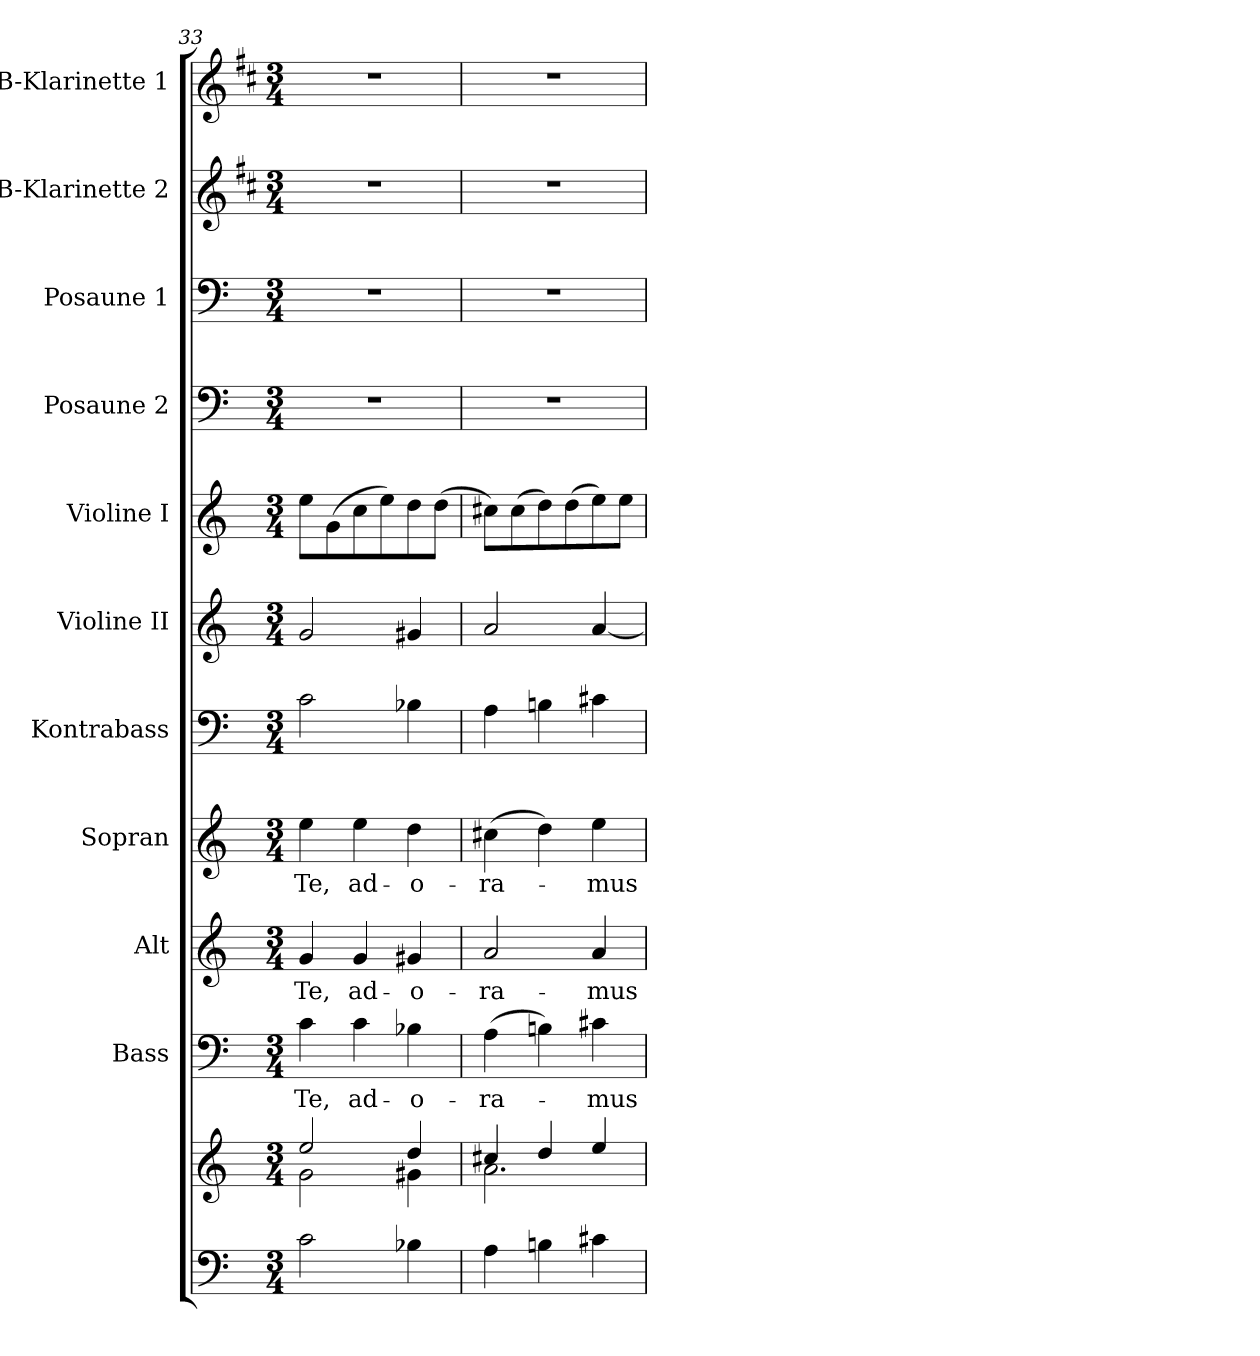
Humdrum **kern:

**kern	**kern	**kern	**text	**kern	**text	**kern	**text	**kern	**kern	**kern	**kern	**kern	**kern	**kern
*part11	*part11	*part10	*part10	*part9	*part9	*part8	*part8	*part7	*part6	*part5	*part4	*part3	*part2	*part1
*staff12	*staff11	*staff10	*staff10	*staff9	*staff9	*staff8	*staff8	*staff7	*staff6	*staff5	*staff4	*staff3	*staff2	*staff1
*	*	*I"Bass	*	*I"Alt	*	*I"Sopran	*	*I"Kontrabass	*I"Violine II	*I"Violine I	*I"Posaune 2	*I"Posaune 1	*I"B-Klarinette 2	*I"B-Klarinette 1
*	*	*I'B.	*	*I'A.	*	*I'S.	*	*I'Kb.	*I'Vl. II	*I'Vl. I	*I'Pos. 2	*I'Pos. 1	*I'B Kl. 2	*I'B Kl. 1
*clefF4	*clefG2	*clefF4	*	*clefG2	*	*clefG2	*	*clefF4	*clefG2	*clefG2	*clefF4	*clefF4	*clefG2	*clefG2
*	*	*	*	*	*	*	*	*ITrd7c12	*	*	*	*	*ITrd1c2	*ITrd1c2
*k[]	*k[]	*k[]	*	*k[]	*	*k[]	*	*k[]	*k[]	*k[]	*k[]	*k[]	*k[]	*k[]
*C:	*C:	*C:	*	*C:	*	*C:	*	*C:	*C:	*C:	*C:	*C:	*C:	*C:
*M3/4	*M3/4	*M3/4	*	*M3/4	*	*M3/4	*	*M3/4	*M3/4	*M3/4	*M3/4	*M3/4	*M3/4	*M3/4
=33	=33	=33	=33	=33	=33	=33	=33	=33	=33	=33	=33	=33	=33	=33
*	*^	*	*	*	*	*	*	*	*	*	*	*	*	*
!	!	!	!	!LO:LY:b	!	!LO:LY:b	!	!LO:LY:b	!	!	!	!	!	!	!
2c\	2ee/	2g\	4c\	Te,	4g/	Te,	4ee\	Te,	2C\	2g/	8ee\L	2.r	2.r	2.r	2.r
.	.	.	.	.	.	.	.	.	.	.	(>8g\	.	.	.	.
!	!	!	!	!LO:LY:b	!	!LO:LY:b	!	!LO:LY:b	!	!	!	!	!	!	!
.	.	.	4c\	ad-	4g/	ad-	4ee\	ad-	.	.	8cc\	.	.	.	.
.	.	.	.	.	.	.	.	.	.	.	8ee\)	.	.	.	.
!	!	!	!	!LO:LY:b	!	!LO:LY:b	!	!LO:LY:b	!	!	!	!	!	!	!
4B-X\	4dd/	4g#X\	4B-X\	-o-	4g#X/	-o-	4dd\	-o-	4BB-X\	4g#X/	8dd\	.	.	.	.
.	.	.	.	.	.	.	.	.	.	.	(>8dd\J	.	.	.	.
=34	=34	=34	=34	=34	=34	=34	=34	=34	=34	=34	=34	=34	=34	=34	=34
!	!	!	!	!LO:LY:b	!	!LO:LY:b	!	!LO:LY:b	!	!	!	!	!	!	!
4A\	4cc#X/	2.a\	(>4A\	-ra-	2a/	-ra-	(>4cc#X\	-ra-	4AA\	2a/	8cc#X\L)	2.r	2.r	2.r	2.r
.	.	.	.	.	.	.	.	.	.	.	(>8cc#\	.	.	.	.
4Bn\	4dd/	.	4Bn\)	.	.	.	4dd\)	.	4BBn\	.	8dd\)	.	.	.	.
.	.	.	.	.	.	.	.	.	.	.	(>8dd\	.	.	.	.
!	!	!	!	!LO:LY:b	!	!LO:LY:b	!	!LO:LY:b	!	!	!	!	!	!	!
4c#X\	4ee/	.	4c#X\	-mus	4a/	-mus	4ee\	-mus	4C#X\	[4a/	8ee\)	.	.	.	.
.	.	.	.	.	.	.	.	.	.	.	8ee\J	.	.	.	.
*	*v	*v	*	*	*	*	*	*	*	*	*	*	*	*	*
=	=	=	=	=	=	=	=	=	=	=	=	=	=	=
*-	*-	*-	*-	*-	*-	*-	*-	*-	*-	*-	*-	*-	*-	*-
